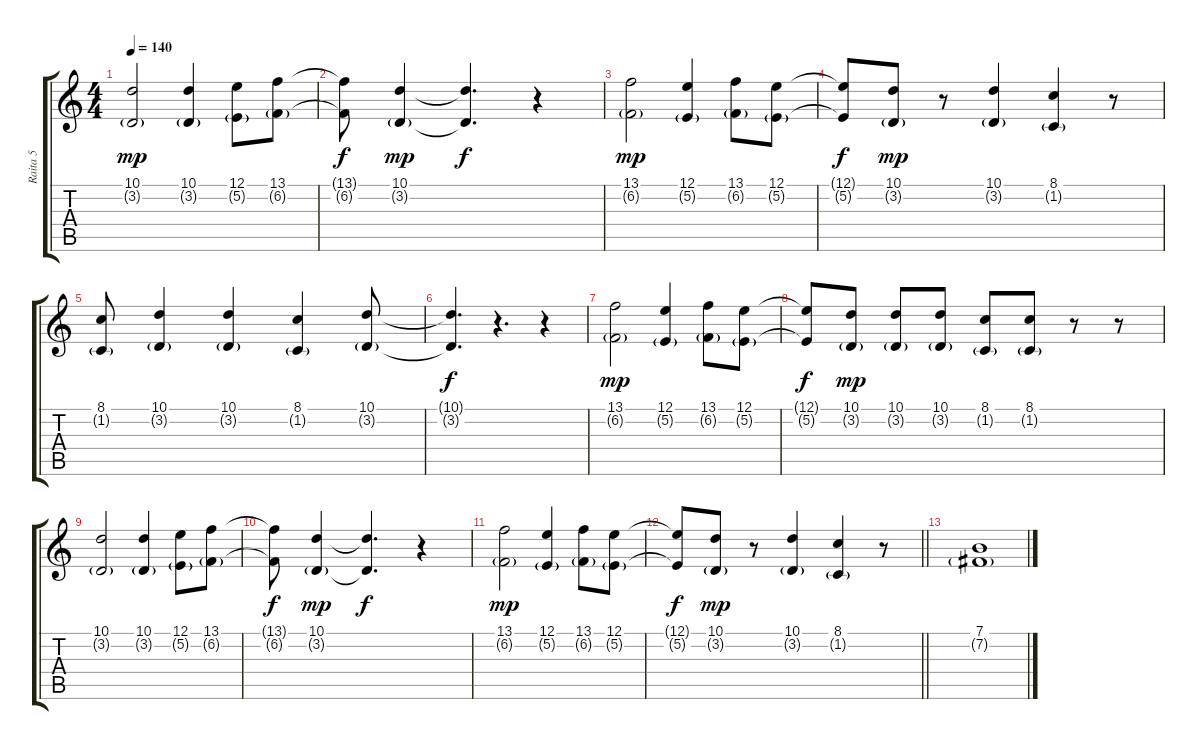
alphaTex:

\track ("Raita 5" "Raita 5") {instrument lead6voice}
\staff {score tabs}
\tuning (E4 B3 G3 D3 A2 E2) {hide}
\ts (4 4)
\tempo 140
\clef g2
\ks c
(10.1 3.2{g}).2{dy mp} (10.1 3.2{g}).4 (12.1 5.2{g}).8 (13.1 6.2{g}).8 |
(13.1{t} 6.2{t}).8{dy f} (10.1 3.2{g}).4{dy mp} (10.1{t} 3.2{t}).4{d dy f} r.4 |
(13.1 6.2{g}).2{dy mp} (12.1 5.2{g}).4 (13.1 6.2{g}).8 (12.1 5.2{g}).8 |
(12.1{t} 5.2{t}).8{dy f} (10.1 3.2{g}).8{dy mp} r.8 (10.1 3.2{g}).4 (8.1 1.2{g}).4 r.8 |
(8.1 1.2{g}).8 (10.1 3.2{g}).4 (10.1 3.2{g}).4 (8.1 1.2{g}).4 (10.1 3.2{g}).8 |
(10.1{t} 3.2{t}).4{d dy f} r.4{d} r.4 |
(13.1 6.2{g}).2{dy mp} (12.1 5.2{g}).4 (13.1 6.2{g}).8 (12.1 5.2{g}).8 |
(12.1{t} 5.2{t}).8{dy f} (10.1 3.2{g}).8{dy mp} (10.1 3.2{g}).8 (10.1 3.2{g}).8 (8.1 1.2{g}).8 (8.1 1.2{g}).8 r.8 r.8 |
(10.1 3.2{g}).2 (10.1 3.2{g}).4 (12.1 5.2{g}).8 (13.1 6.2{g}).8 |
(13.1{t} 6.2{t}).8{dy f} (10.1 3.2{g}).4{dy mp} (10.1{t} 3.2{t}).4{d dy f} r.4 |
(13.1 6.2{g}).2{dy mp} (12.1 5.2{g}).4 (13.1 6.2{g}).8 (12.1 5.2{g}).8 |
\barLineRight lightlight
(12.1{t} 5.2{t}).8{dy f} (10.1 3.2{g}).8{dy mp} r.8 (10.1 3.2{g}).4 (8.1 1.2{g}).4 r.8 |
(7.1 7.2{g}).1
